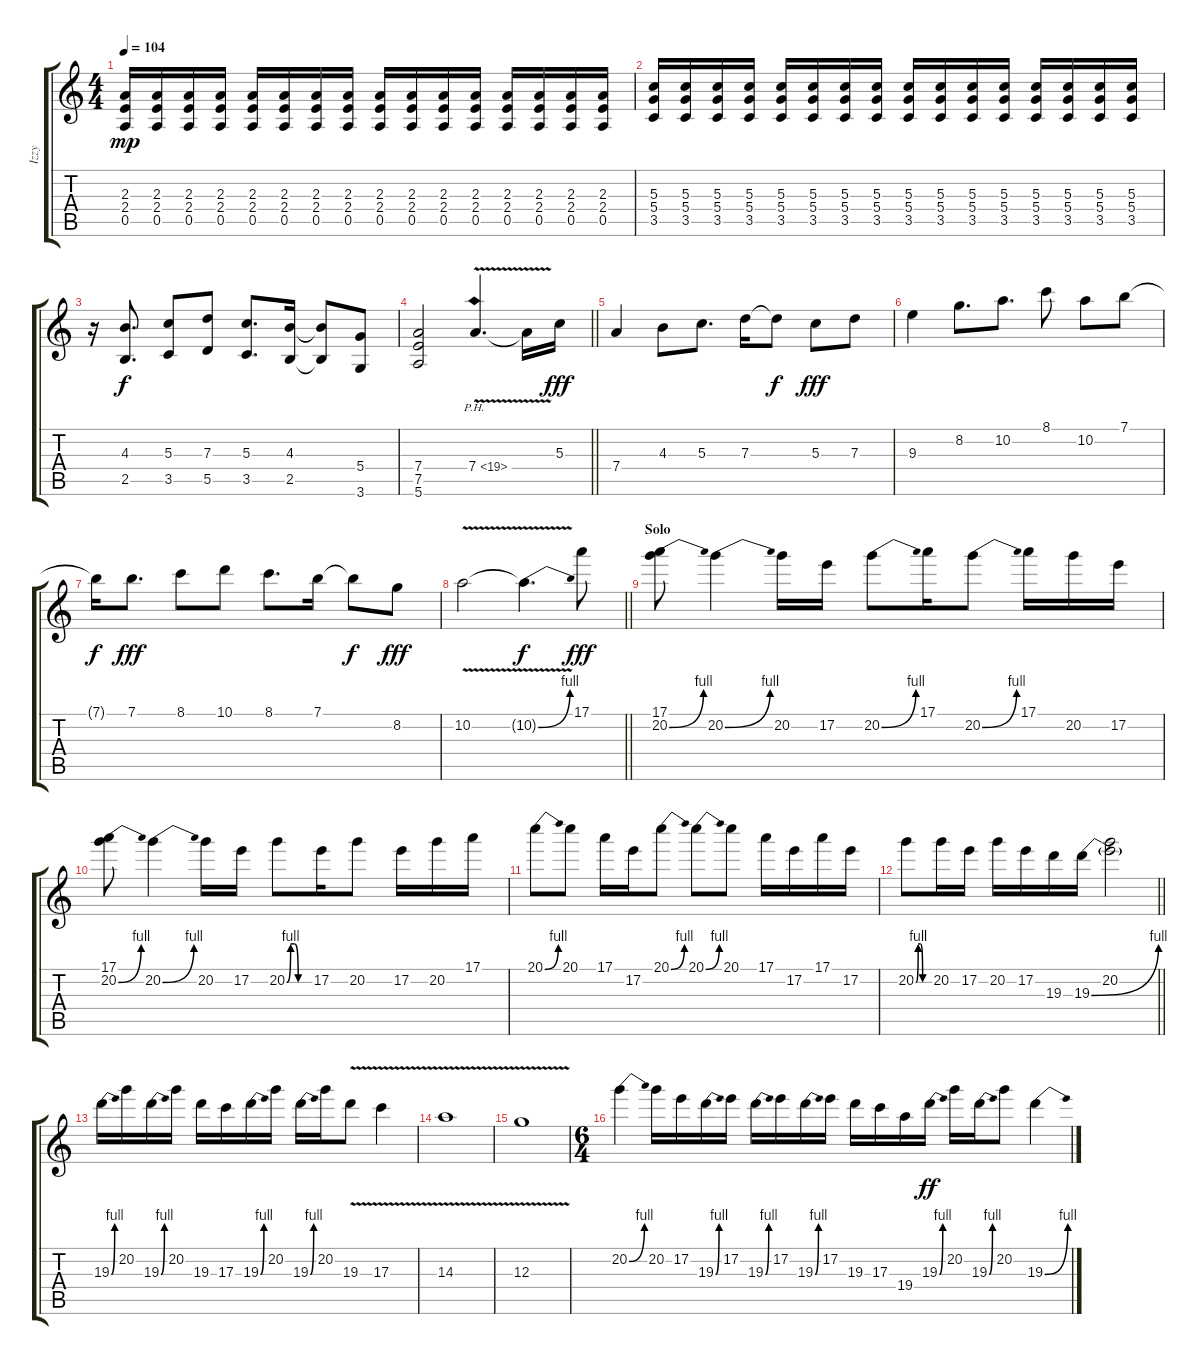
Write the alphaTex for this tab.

\track ("Izzy" "Izzy") {instrument overdrivenguitar bank 1}
\staff {score tabs}
\tuning (E4 B3 G3 D3 A2 E2) {hide}
\ts (4 4)
\tempo 104
\clef g2
\ks c
(2.3 2.4 0.5).16{dy mp} (2.3 2.4 0.5).16 (2.3 2.4 0.5).16 (2.3 2.4 0.5).16 (2.3 2.4 0.5).16 (2.3 2.4 0.5).16 (2.3 2.4 0.5).16 (2.3 2.4 0.5).16 (2.3 2.4 0.5).16 (2.3 2.4 0.5).16 (2.3 2.4 0.5).16 (2.3 2.4 0.5).16 (2.3 2.4 0.5).16 (2.3 2.4 0.5).16 (2.3 2.4 0.5).16 (2.3 2.4 0.5).16 |
(5.3 5.4 3.5).16 (5.3 5.4 3.5).16 (5.3 5.4 3.5).16 (5.3 5.4 3.5).16 (5.3 5.4 3.5).16 (5.3 5.4 3.5).16 (5.3 5.4 3.5).16 (5.3 5.4 3.5).16 (5.3 5.4 3.5).16 (5.3 5.4 3.5).16 (5.3 5.4 3.5).16 (5.3 5.4 3.5).16 (5.3 5.4 3.5).16 (5.3 5.4 3.5).16 (5.3 5.4 3.5).16 (5.3 5.4 3.5).16 |
r.16 (4.3 2.5).8{d dy f} (5.3 3.5).8 (7.3 5.5).8 (5.3 3.5).8{d} (4.3 2.5).16 (4.3{t} 2.5{t}).8 (5.4 3.6).8 |
\barLineRight lightlight
(7.4 7.5 5.6).2 7.4{ph 12 v}.4{d} 7.4{t}.16 5.3.16{dy fff} |
7.4.4 4.3.8 5.3.8{d} 7.3.16 7.3{t}.8{dy f} 5.3.8{dy fff} 7.3.8 |
9.3.4 8.2.8{d} 10.2.8{d} 8.1.8 10.2.8 7.1.8 |
7.1{t}.16{dy f} 7.1.8{d dy fff} 8.1.8 10.1.8 8.1.8{d} 7.1.16 7.1{t}.8{dy f} 8.2.8{dy fff} |
\barLineRight lightlight
10.2{v}.2 10.2{be (bend 0 0 60 4) v t}.4{d dy f} 17.1.8{dy fff} |
\section ("" "Solo")
(17.1 20.2{be (bend 0 0 60 4)}).8 20.2{be (bend 0 0 60 4)}.4 20.2.16 17.2.16 20.2{be (bend 0 0 60 4)}.8 17.1.16 20.2{be (bend 0 0 60 4)}.8 17.1.16 20.2.16 17.2.16 |
(17.1 20.2{be (bend 0 0 60 4)}).8 20.2{be (bend 0 0 60 4)}.4 20.2.16 17.2.16 20.2{be (custom 0 0 10 4 20 4 30 0 60 0)}.8 17.2.16 20.2.8 17.2.16 20.2.16 17.1.16 |
20.1{be (bend 0 0 60 4)}.8 20.1.8 17.1.16 17.2.16 20.1{be (bend 0 0 60 4)}.8 20.1{be (bend 0 0 60 4)}.8 20.1.8 17.1.16 17.2.16 17.1.16 17.2.16 |
\barLineRight lightlight
20.2{be (custom 0 0 10 4 20 4 30 0 60 0)}.8 20.2.16 17.2.16 20.2.16 17.2.16 19.3.16 19.3{be (bend 0 0 60 4)}.16 (20.2 19.3{t}).2 |
19.3{be (bend 0 0 60 4)}.16 20.2.16 19.3{be (bend 0 0 60 4)}.16 20.2.16 19.3.16 17.3.16 19.3{be (bend 0 0 60 4)}.16 20.2.16 19.3{be (bend 0 0 60 4)}.16 20.2.16 19.3{v}.8 17.3{v}.4 |
14.3{v}.1 |
12.3{v}.1 |
\ts (6 4)
20.2{be (bend 0 0 60 4)}.4 20.2.16 17.2.16 19.3{be (bend 0 0 60 4)}.16 17.2.16 19.3{be (bend 0 0 60 4)}.16 17.2.16 19.3{be (bend 0 0 60 4)}.16 17.2.16 19.3.16 17.3.16 19.4.16 19.3{be (bend 0 0 60 4)}.16{dy ff} 20.2.16 19.3{be (bend 0 0 60 4)}.16 20.2.8 19.3{be (bend 0 0 60 4)}.4
